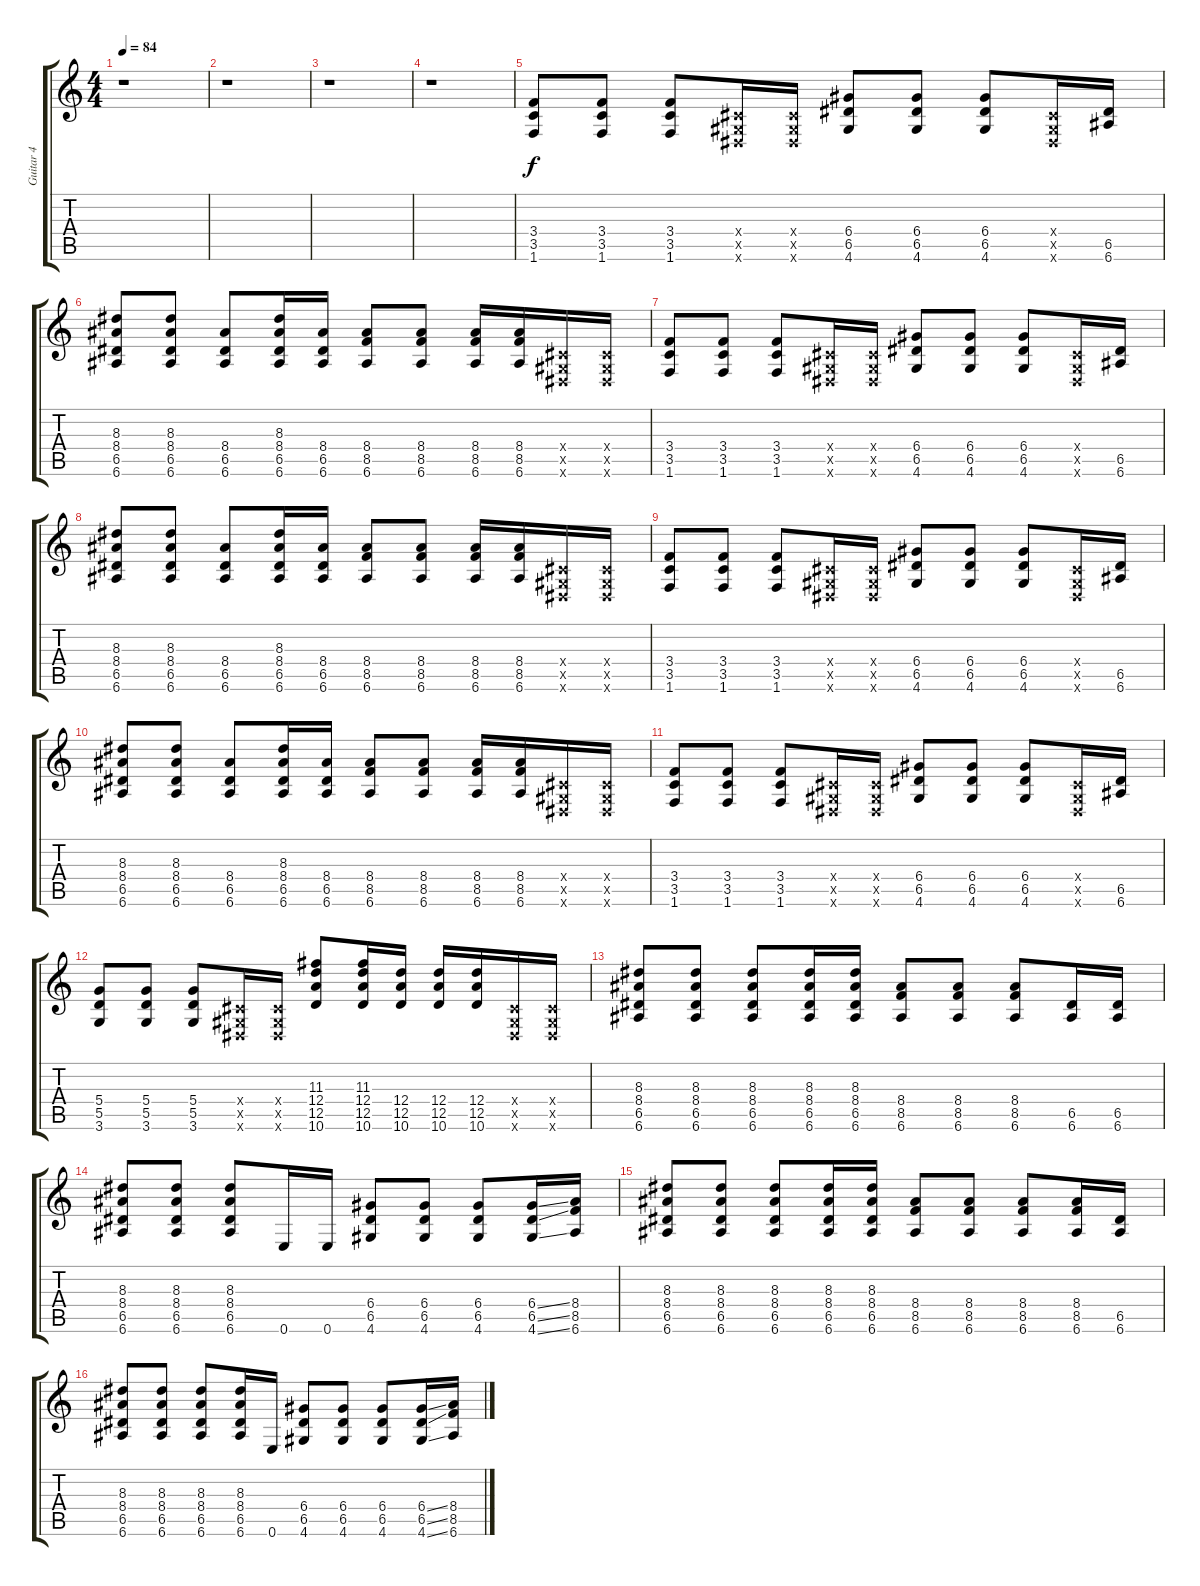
\track ("Guitar 4" "Guitar 4") {instrument distortionguitar}
\staff {score tabs}
\tuning (E4 B3 G3 D3 A2 E2) {hide}
\ts (4 4)
\tempo 84
\clef g2
\ks c
r.1{dy f} |
r.1 |
r.1 |
r.1 |
(3.4 3.5 1.6).8 (3.4 3.5 1.6).8 (3.4 3.5 1.6).8 (-1.4{x} -1.5{x} -1.6{x}).16 (-1.4{x} -1.5{x} -1.6{x}).16 (6.4 6.5 4.6).8 (6.4 6.5 4.6).8 (6.4 6.5 4.6).8 (-1.4{x} -1.5{x} -1.6{x}).16 (6.5 6.6).16 |
(8.3 8.4 6.5 6.6).8 (8.3 8.4 6.5 6.6).8 (8.4 6.5 6.6).8 (8.3 8.4 6.5 6.6).16 (8.4 6.5 6.6).16 (8.4 8.5 6.6).8 (8.4 8.5 6.6).8 (8.4 8.5 6.6).16 (8.4 8.5 6.6).16 (-1.4{x} -1.5{x} -1.6{x}).16 (-1.4{x} -1.5{x} -1.6{x}).16 |
(3.4 3.5 1.6).8 (3.4 3.5 1.6).8 (3.4 3.5 1.6).8 (-1.4{x} -1.5{x} -1.6{x}).16 (-1.4{x} -1.5{x} -1.6{x}).16 (6.4 6.5 4.6).8 (6.4 6.5 4.6).8 (6.4 6.5 4.6).8 (-1.4{x} -1.5{x} -1.6{x}).16 (6.5 6.6).16 |
(8.3 8.4 6.5 6.6).8 (8.3 8.4 6.5 6.6).8 (8.4 6.5 6.6).8 (8.3 8.4 6.5 6.6).16 (8.4 6.5 6.6).16 (8.4 8.5 6.6).8 (8.4 8.5 6.6).8 (8.4 8.5 6.6).16 (8.4 8.5 6.6).16 (-1.4{x} -1.5{x} -1.6{x}).16 (-1.4{x} -1.5{x} -1.6{x}).16 |
(3.4 3.5 1.6).8 (3.4 3.5 1.6).8 (3.4 3.5 1.6).8 (-1.4{x} -1.5{x} -1.6{x}).16 (-1.4{x} -1.5{x} -1.6{x}).16 (6.4 6.5 4.6).8 (6.4 6.5 4.6).8 (6.4 6.5 4.6).8 (-1.4{x} -1.5{x} -1.6{x}).16 (6.5 6.6).16 |
(8.3 8.4 6.5 6.6).8 (8.3 8.4 6.5 6.6).8 (8.4 6.5 6.6).8 (8.3 8.4 6.5 6.6).16 (8.4 6.5 6.6).16 (8.4 8.5 6.6).8 (8.4 8.5 6.6).8 (8.4 8.5 6.6).16 (8.4 8.5 6.6).16 (-1.4{x} -1.5{x} -1.6{x}).16 (-1.4{x} -1.5{x} -1.6{x}).16 |
(3.4 3.5 1.6).8 (3.4 3.5 1.6).8 (3.4 3.5 1.6).8 (-1.4{x} -1.5{x} -1.6{x}).16 (-1.4{x} -1.5{x} -1.6{x}).16 (6.4 6.5 4.6).8 (6.4 6.5 4.6).8 (6.4 6.5 4.6).8 (-1.4{x} -1.5{x} -1.6{x}).16 (6.5 6.6).16 |
(5.4 5.5 3.6).8 (5.4 5.5 3.6).8 (5.4 5.5 3.6).8 (-1.4{x} -1.5{x} -1.6{x}).16 (-1.4{x} -1.5{x} -1.6{x}).16 (11.3 12.4 12.5 10.6).8 (11.3 12.4 12.5 10.6).16 (12.4 12.5 10.6).16 (12.4 12.5 10.6).16 (12.4 12.5 10.6).16 (-1.4{x} -1.5{x} -1.6{x}).16 (-1.4{x} -1.5{x} -1.6{x}).16 |
(8.3 8.4 6.5 6.6).8 (8.3 8.4 6.5 6.6).8 (8.3 8.4 6.5 6.6).8 (8.3 8.4 6.5 6.6).16 (8.3 8.4 6.5 6.6).16 (8.4 8.5 6.6).8 (8.4 8.5 6.6).8 (8.4 8.5 6.6).8 (6.5 6.6).16 (6.5 6.6).16 |
(8.3 8.4 6.5 6.6).8 (8.3 8.4 6.5 6.6).8 (8.3 8.4 6.5 6.6).8 0.6.16 0.6.16 (6.4 6.5 4.6).8 (6.4 6.5 4.6).8 (6.4 6.5 4.6).8 (6.4{ss} 6.5{ss} 4.6{ss}).16 (8.4 8.5 6.6).16 |
(8.3 8.4 6.5 6.6).8 (8.3 8.4 6.5 6.6).8 (8.3 8.4 6.5 6.6).8 (8.3 8.4 6.5 6.6).16 (8.3 8.4 6.5 6.6).16 (8.4 8.5 6.6).8 (8.4 8.5 6.6).8 (8.4 8.5 6.6).8 (8.4 8.5 6.6).16 (6.5 6.6).16 |
(8.3 8.4 6.5 6.6).8 (8.3 8.4 6.5 6.6).8 (8.3 8.4 6.5 6.6).8 (8.3 8.4 6.5 6.6).16 0.6.16 (6.4 6.5 4.6).8 (6.4 6.5 4.6).8 (6.4 6.5 4.6).8 (6.4{ss} 6.5{ss} 4.6{ss}).16 (8.4 8.5 6.6).16
